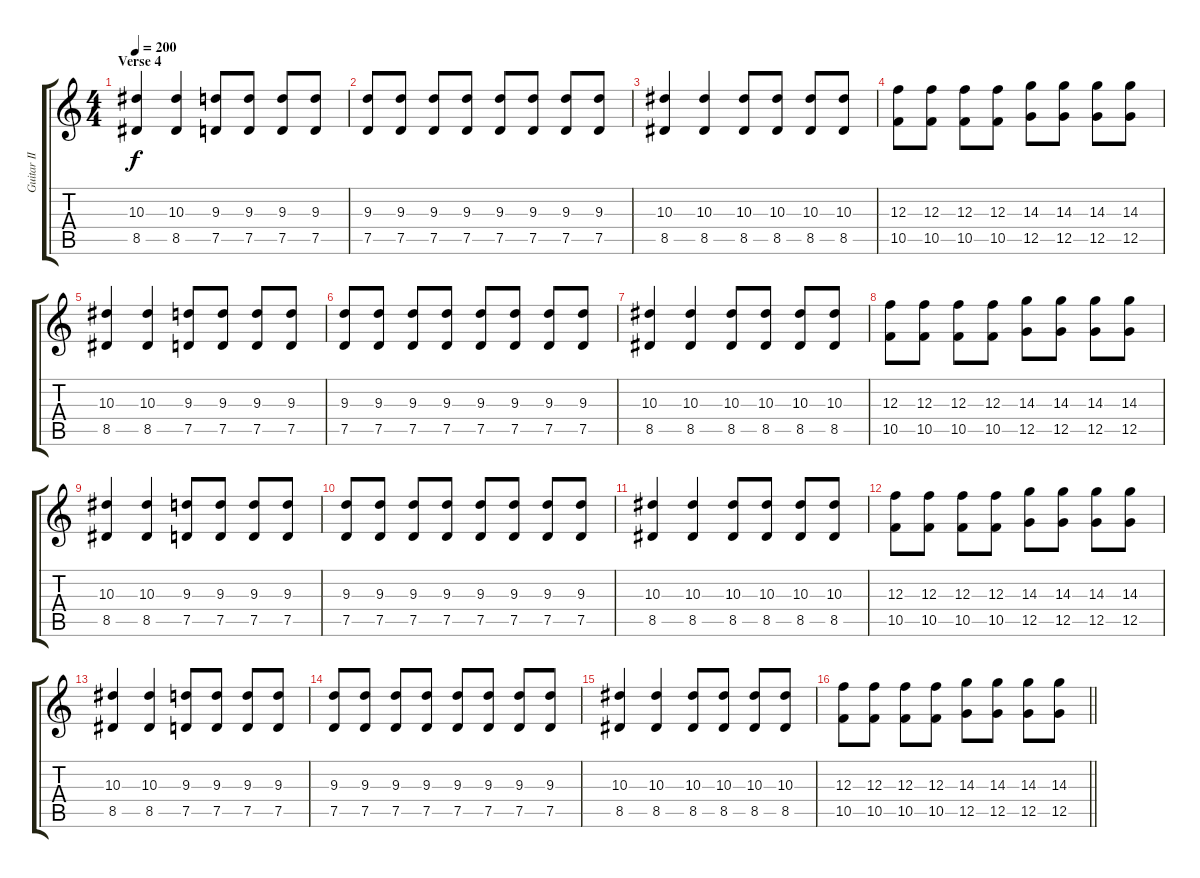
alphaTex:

\track ("Guitar II" "Guitar II") {instrument overdrivenguitar}
\staff {score tabs}
\tuning (D4 A3 F3 C3 G2 C2) {hide}
\ts (4 4)
\section ("" "Verse 4")
\tempo 200
\clef g2
\ks c
(10.3 8.5).4{dy f} (10.3 8.5).4 (9.3 7.5).8 (9.3 7.5).8 (9.3 7.5).8 (9.3 7.5).8 |
(9.3 7.5).8 (9.3 7.5).8 (9.3 7.5).8 (9.3 7.5).8 (9.3 7.5).8 (9.3 7.5).8 (9.3 7.5).8 (9.3 7.5).8 |
(10.3 8.5).4 (10.3 8.5).4 (10.3 8.5).8 (10.3 8.5).8 (10.3 8.5).8 (10.3 8.5).8 |
(12.3 10.5).8 (12.3 10.5).8 (12.3 10.5).8 (12.3 10.5).8 (14.3 12.5).8 (14.3 12.5).8 (14.3 12.5).8 (14.3 12.5).8 |
(10.3 8.5).4 (10.3 8.5).4 (9.3 7.5).8 (9.3 7.5).8 (9.3 7.5).8 (9.3 7.5).8 |
(9.3 7.5).8 (9.3 7.5).8 (9.3 7.5).8 (9.3 7.5).8 (9.3 7.5).8 (9.3 7.5).8 (9.3 7.5).8 (9.3 7.5).8 |
(10.3 8.5).4 (10.3 8.5).4 (10.3 8.5).8 (10.3 8.5).8 (10.3 8.5).8 (10.3 8.5).8 |
(12.3 10.5).8 (12.3 10.5).8 (12.3 10.5).8 (12.3 10.5).8 (14.3 12.5).8 (14.3 12.5).8 (14.3 12.5).8 (14.3 12.5).8 |
(10.3 8.5).4 (10.3 8.5).4 (9.3 7.5).8 (9.3 7.5).8 (9.3 7.5).8 (9.3 7.5).8 |
(9.3 7.5).8 (9.3 7.5).8 (9.3 7.5).8 (9.3 7.5).8 (9.3 7.5).8 (9.3 7.5).8 (9.3 7.5).8 (9.3 7.5).8 |
(10.3 8.5).4 (10.3 8.5).4 (10.3 8.5).8 (10.3 8.5).8 (10.3 8.5).8 (10.3 8.5).8 |
(12.3 10.5).8 (12.3 10.5).8 (12.3 10.5).8 (12.3 10.5).8 (14.3 12.5).8 (14.3 12.5).8 (14.3 12.5).8 (14.3 12.5).8 |
(10.3 8.5).4 (10.3 8.5).4 (9.3 7.5).8 (9.3 7.5).8 (9.3 7.5).8 (9.3 7.5).8 |
(9.3 7.5).8 (9.3 7.5).8 (9.3 7.5).8 (9.3 7.5).8 (9.3 7.5).8 (9.3 7.5).8 (9.3 7.5).8 (9.3 7.5).8 |
(10.3 8.5).4 (10.3 8.5).4 (10.3 8.5).8 (10.3 8.5).8 (10.3 8.5).8 (10.3 8.5).8 |
\barLineRight lightlight
(12.3 10.5).8 (12.3 10.5).8 (12.3 10.5).8 (12.3 10.5).8 (14.3 12.5).8 (14.3 12.5).8 (14.3 12.5).8 (14.3 12.5).8
